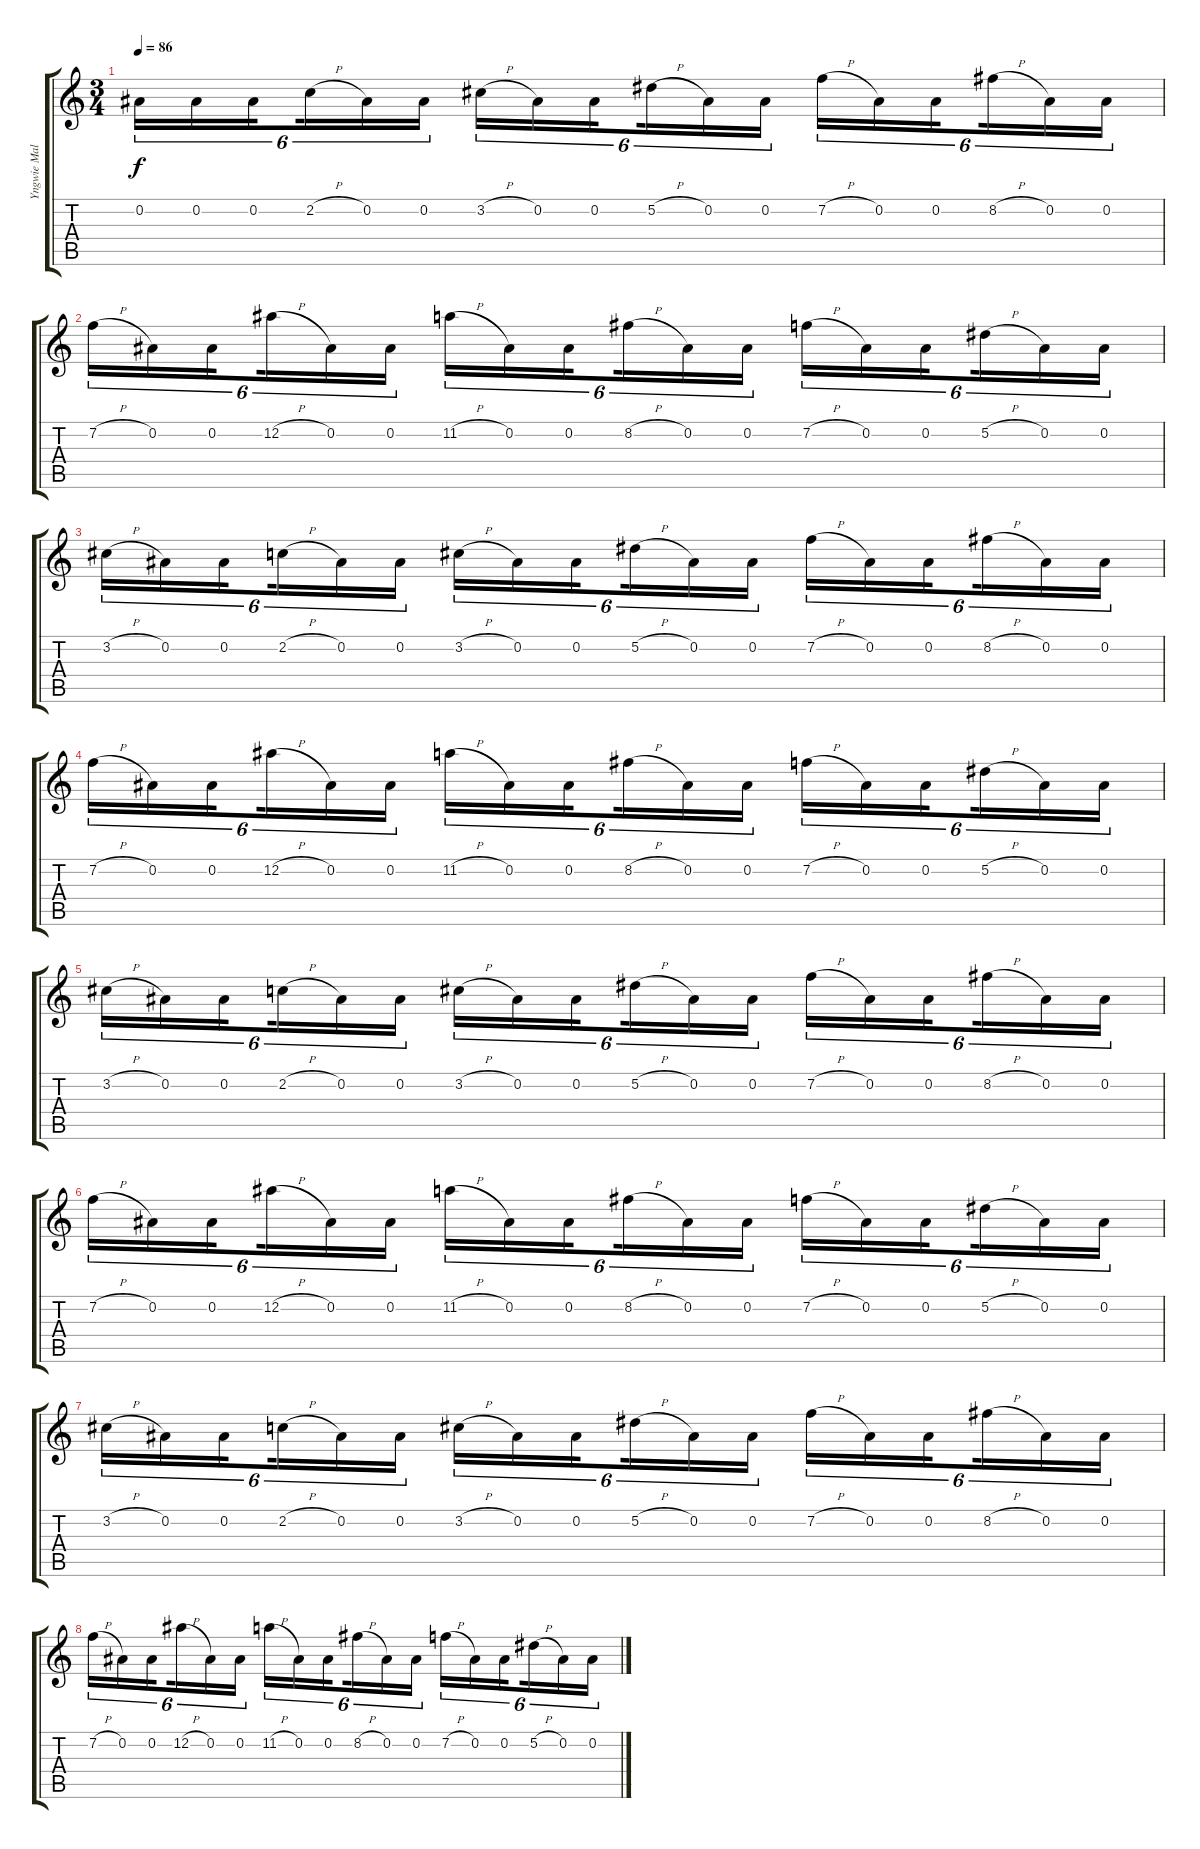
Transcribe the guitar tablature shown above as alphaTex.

\track ("Yngwie Malmsteen" "Yngwie Mal") {instrument acousticguitarnylon}
\staff {score tabs}
\tuning (Eb4 Bb3 Gb3 Db3 Ab2 Eb2) {hide}
\ts (3 4)
\tempo 86
\clef g2
\ks c
0.2.16{tu (6 4) dy f} 0.2.16{tu (6 4)} 0.2.16{tu (6 4) beam splitsecondary} 2.2{h}.16{tu (6 4)} 0.2.16{tu (6 4)} 0.2.16{tu (6 4)} 3.2{h}.16{tu (6 4)} 0.2.16{tu (6 4)} 0.2.16{tu (6 4) beam splitsecondary} 5.2{h}.16{tu (6 4)} 0.2.16{tu (6 4)} 0.2.16{tu (6 4)} 7.2{h}.16{tu (6 4)} 0.2.16{tu (6 4)} 0.2.16{tu (6 4) beam splitsecondary} 8.2{h}.16{tu (6 4)} 0.2.16{tu (6 4)} 0.2.16{tu (6 4)} |
7.2{h}.16{tu (6 4)} 0.2.16{tu (6 4)} 0.2.16{tu (6 4) beam splitsecondary} 12.2{h}.16{tu (6 4)} 0.2.16{tu (6 4)} 0.2.16{tu (6 4)} 11.2{h}.16{tu (6 4)} 0.2.16{tu (6 4)} 0.2.16{tu (6 4) beam splitsecondary} 8.2{h}.16{tu (6 4)} 0.2.16{tu (6 4)} 0.2.16{tu (6 4)} 7.2{h}.16{tu (6 4)} 0.2.16{tu (6 4)} 0.2.16{tu (6 4) beam splitsecondary} 5.2{h}.16{tu (6 4)} 0.2.16{tu (6 4)} 0.2.16{tu (6 4)} |
3.2{h}.16{tu (6 4)} 0.2.16{tu (6 4)} 0.2.16{tu (6 4) beam splitsecondary} 2.2{h}.16{tu (6 4)} 0.2.16{tu (6 4)} 0.2.16{tu (6 4)} 3.2{h}.16{tu (6 4)} 0.2.16{tu (6 4)} 0.2.16{tu (6 4) beam splitsecondary} 5.2{h}.16{tu (6 4)} 0.2.16{tu (6 4)} 0.2.16{tu (6 4)} 7.2{h}.16{tu (6 4)} 0.2.16{tu (6 4)} 0.2.16{tu (6 4) beam splitsecondary} 8.2{h}.16{tu (6 4)} 0.2.16{tu (6 4)} 0.2.16{tu (6 4)} |
7.2{h}.16{tu (6 4)} 0.2.16{tu (6 4)} 0.2.16{tu (6 4) beam splitsecondary} 12.2{h}.16{tu (6 4)} 0.2.16{tu (6 4)} 0.2.16{tu (6 4)} 11.2{h}.16{tu (6 4)} 0.2.16{tu (6 4)} 0.2.16{tu (6 4) beam splitsecondary} 8.2{h}.16{tu (6 4)} 0.2.16{tu (6 4)} 0.2.16{tu (6 4)} 7.2{h}.16{tu (6 4)} 0.2.16{tu (6 4)} 0.2.16{tu (6 4) beam splitsecondary} 5.2{h}.16{tu (6 4)} 0.2.16{tu (6 4)} 0.2.16{tu (6 4)} |
3.2{h}.16{tu (6 4)} 0.2.16{tu (6 4)} 0.2.16{tu (6 4) beam splitsecondary} 2.2{h}.16{tu (6 4)} 0.2.16{tu (6 4)} 0.2.16{tu (6 4)} 3.2{h}.16{tu (6 4)} 0.2.16{tu (6 4)} 0.2.16{tu (6 4) beam splitsecondary} 5.2{h}.16{tu (6 4)} 0.2.16{tu (6 4)} 0.2.16{tu (6 4)} 7.2{h}.16{tu (6 4)} 0.2.16{tu (6 4)} 0.2.16{tu (6 4) beam splitsecondary} 8.2{h}.16{tu (6 4)} 0.2.16{tu (6 4)} 0.2.16{tu (6 4)} |
7.2{h}.16{tu (6 4)} 0.2.16{tu (6 4)} 0.2.16{tu (6 4) beam splitsecondary} 12.2{h}.16{tu (6 4)} 0.2.16{tu (6 4)} 0.2.16{tu (6 4)} 11.2{h}.16{tu (6 4)} 0.2.16{tu (6 4)} 0.2.16{tu (6 4) beam splitsecondary} 8.2{h}.16{tu (6 4)} 0.2.16{tu (6 4)} 0.2.16{tu (6 4)} 7.2{h}.16{tu (6 4)} 0.2.16{tu (6 4)} 0.2.16{tu (6 4) beam splitsecondary} 5.2{h}.16{tu (6 4)} 0.2.16{tu (6 4)} 0.2.16{tu (6 4)} |
3.2{h}.16{tu (6 4)} 0.2.16{tu (6 4)} 0.2.16{tu (6 4) beam splitsecondary} 2.2{h}.16{tu (6 4)} 0.2.16{tu (6 4)} 0.2.16{tu (6 4)} 3.2{h}.16{tu (6 4)} 0.2.16{tu (6 4)} 0.2.16{tu (6 4) beam splitsecondary} 5.2{h}.16{tu (6 4)} 0.2.16{tu (6 4)} 0.2.16{tu (6 4)} 7.2{h}.16{tu (6 4)} 0.2.16{tu (6 4)} 0.2.16{tu (6 4) beam splitsecondary} 8.2{h}.16{tu (6 4)} 0.2.16{tu (6 4)} 0.2.16{tu (6 4)} |
7.2{h}.16{tu (6 4)} 0.2.16{tu (6 4)} 0.2.16{tu (6 4) beam splitsecondary} 12.2{h}.16{tu (6 4)} 0.2.16{tu (6 4)} 0.2.16{tu (6 4)} 11.2{h}.16{tu (6 4)} 0.2.16{tu (6 4)} 0.2.16{tu (6 4) beam splitsecondary} 8.2{h}.16{tu (6 4)} 0.2.16{tu (6 4)} 0.2.16{tu (6 4)} 7.2{h}.16{tu (6 4)} 0.2.16{tu (6 4)} 0.2.16{tu (6 4) beam splitsecondary} 5.2{h}.16{tu (6 4)} 0.2.16{tu (6 4)} 0.2.16{tu (6 4)}
